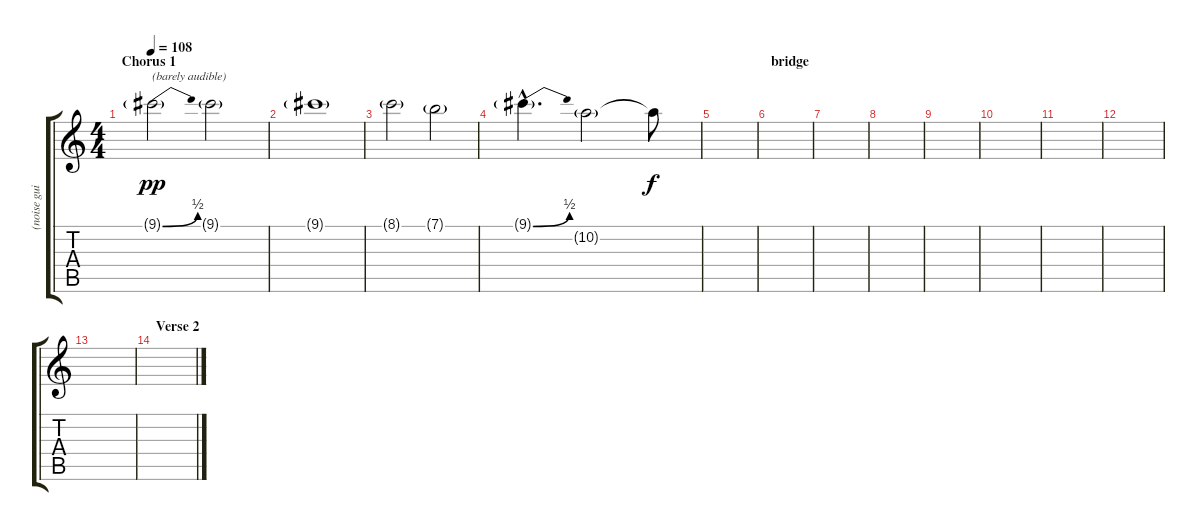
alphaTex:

\track ("(noise guitar 2)" "(noise gui") {instrument distortionguitar}
\staff {score tabs}
\tuning (E4 B3 G3 D3 A2 E2) {hide}
\ts (4 4)
\section ("" "Chorus 1")
\tempo 108
\clef g2
\ks c
9.1{be (bend 0 0 60 2) g}.2{txt "(barely audible)" dy pp} 9.1{g}.2 |
9.1{g}.1 |
8.1{g}.2 7.1{g}.2 |
9.1{be (bend 0 0 60 2) g hac}.4{d} 10.2{g}.2 10.2{t}.8{dy f} |
|
\section ("" "bridge")
|
|
|
|
|
|
|
|
\section ("" "Verse 2")
